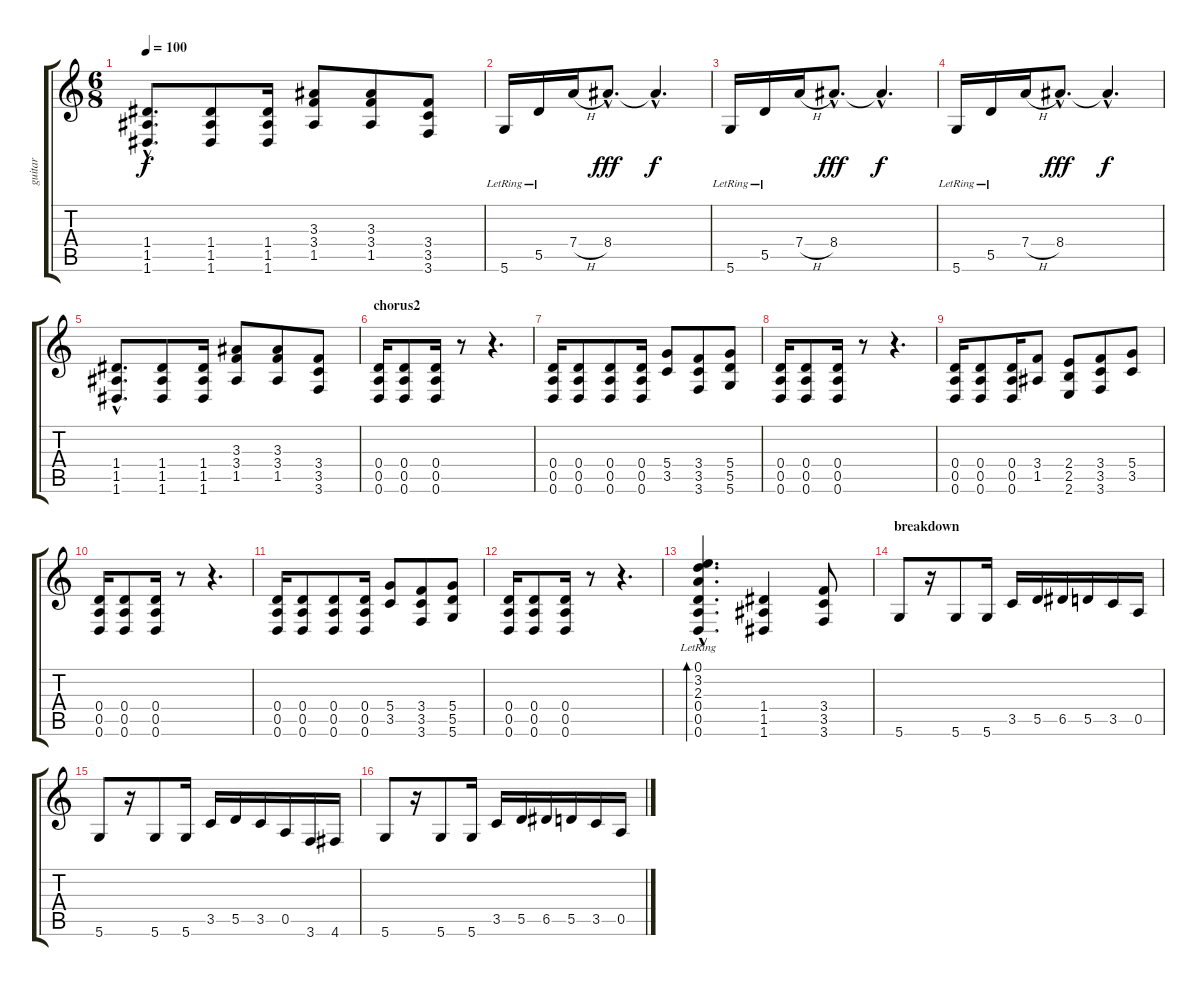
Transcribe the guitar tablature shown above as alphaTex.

\track ("guitar" "guitar") {instrument electricguitarclean}
\staff {score tabs}
\tuning (E4 B3 G3 D3 A2 D2) {hide}
\ts (6 8)
\tempo 100
\clef g2
\ks c
(1.4{hac} 1.5{hac} 1.6{hac}).8{d dy f} (1.4 1.5 1.6).8 (1.4 1.5 1.6).16 (3.3 3.4 1.5).8 (3.3 3.4 1.5).8 (3.4 3.5 3.6).8 |
5.6{lr}.16 5.5{lr}.16 7.4{h}.16 8.4{hac}.8{d dy fff} 8.4{hac t}.4{d dy f} |
5.6{lr}.16 5.5{lr}.16 7.4{h}.16 8.4{hac}.8{d dy fff} 8.4{hac t}.4{d dy f} |
5.6{lr}.16 5.5{lr}.16 7.4{h}.16 8.4{hac}.8{d dy fff} 8.4{hac t}.4{d dy f} |
(1.4{hac} 1.5{hac} 1.6{hac}).8{d} (1.4 1.5 1.6).8 (1.4 1.5 1.6).16 (3.3 3.4 1.5).8 (3.3 3.4 1.5).8 (3.4 3.5 3.6).8 |
\section ("" "chorus2")
(0.4 0.5 0.6).16{volume 10 instrument distortionguitar} (0.4 0.5 0.6).8 (0.4 0.5 0.6).16 r.8 r.4{d} |
(0.4 0.5 0.6).16 (0.4 0.5 0.6).8 (0.4 0.5 0.6).8 (0.4 0.5 0.6).16 (5.4 3.5).8 (3.4 3.5 3.6).8 (5.4 5.5 5.6).8 |
(0.4 0.5 0.6).16 (0.4 0.5 0.6).8 (0.4 0.5 0.6).16 r.8 r.4{d} |
(0.4 0.5 0.6).16 (0.4 0.5 0.6).8 (0.4 0.5 0.6).16 (3.4 1.5).8 (2.4 2.5 2.6).8 (3.4 3.5 3.6).8 (5.4 3.5).8 |
(0.4 0.5 0.6).16{volume 10 instrument distortionguitar} (0.4 0.5 0.6).8 (0.4 0.5 0.6).16 r.8 r.4{d} |
(0.4 0.5 0.6).16 (0.4 0.5 0.6).8 (0.4 0.5 0.6).8 (0.4 0.5 0.6).16 (5.4 3.5).8 (3.4 3.5 3.6).8 (5.4 5.5 5.6).8 |
(0.4 0.5 0.6).16 (0.4 0.5 0.6).8 (0.4 0.5 0.6).16 r.8 r.4{d} |
(0.1{hac lr} 3.2{hac lr} 2.3{hac lr} 0.4{hac} 0.5{hac} 0.6{hac}).4{d bd 240} (1.4 1.5 1.6).4 (3.4 3.5 3.6).8 |
\section ("" "breakdown")
5.6.8 r.16 5.6.8 5.6.16 3.5.16 5.5.16 6.5.16 5.5.16 3.5.16 0.5.16 |
5.6.8 r.16 5.6.8 5.6.16 3.5.16 5.5.16 3.5.16 0.5.16 3.6.16 4.6.16 |
5.6.8 r.16 5.6.8 5.6.16 3.5.16 5.5.16 6.5.16 5.5.16 3.5.16 0.5.16
